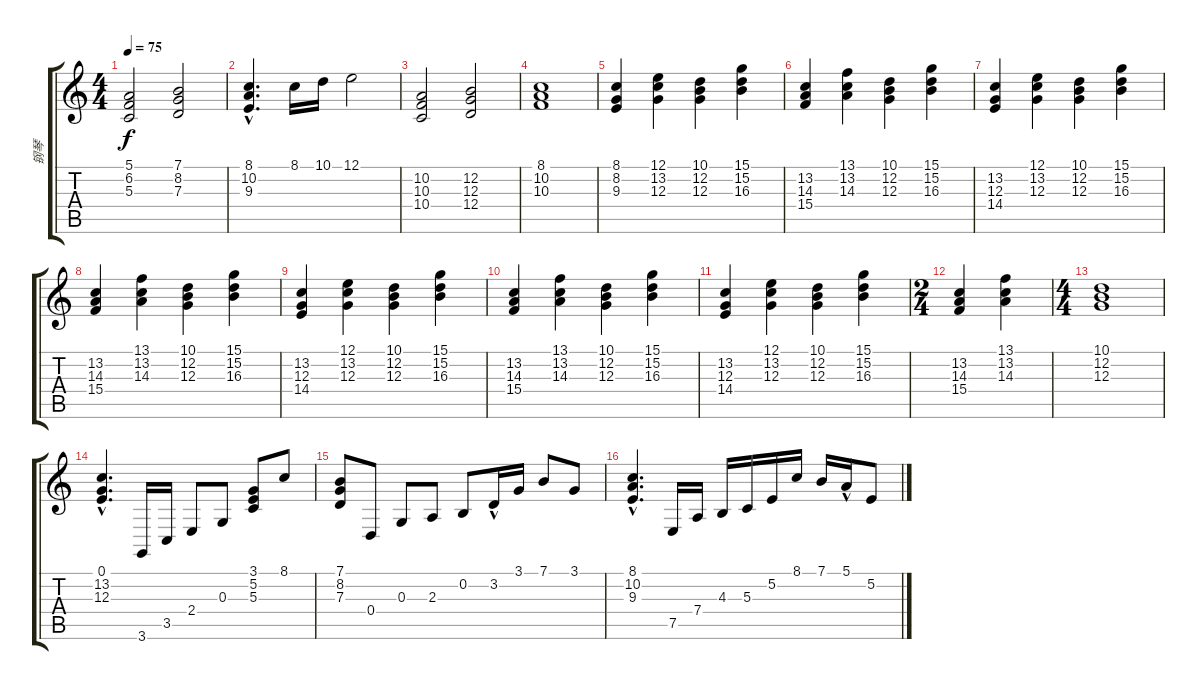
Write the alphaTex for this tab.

\track ("钢琴" "钢琴") {instrument brightacousticpiano}
\staff {score tabs}
\tuning (E4 B3 G3 D3 A2 E2) {hide}
\ts (4 4)
\tempo 75
\clef g2
\ks c
(5.1 6.2 5.3).2{dy f} (7.1 8.2 7.3).2 |
(8.1{hac} 10.2{hac} 9.3{hac}).4{d} 8.1.16 10.1.16 12.1.2 |
(10.2 10.3 10.4).2 (12.2 12.3 12.4).2 |
(8.1 10.2 10.3).1 |
(8.1 8.2 9.3).4 (12.1 13.2 12.3).4 (10.1 12.2 12.3).4 (15.1 15.2 16.3).4 |
(13.2 14.3 15.4).4 (13.1 13.2 14.3).4 (10.1 12.2 12.3).4 (15.1 15.2 16.3).4 |
(13.2 12.3 14.4).4 (12.1 13.2 12.3).4 (10.1 12.2 12.3).4 (15.1 15.2 16.3).4 |
(13.2 14.3 15.4).4 (13.1 13.2 14.3).4 (10.1 12.2 12.3).4 (15.1 15.2 16.3).4 |
(13.2 12.3 14.4).4 (12.1 13.2 12.3).4 (10.1 12.2 12.3).4 (15.1 15.2 16.3).4 |
(13.2 14.3 15.4).4 (13.1 13.2 14.3).4 (10.1 12.2 12.3).4 (15.1 15.2 16.3).4 |
(13.2 12.3 14.4).4 (12.1 13.2 12.3).4 (10.1 12.2 12.3).4 (15.1 15.2 16.3).4 |
\ts (2 4)
(13.2 14.3 15.4).4 (13.1 13.2 14.3).4 |
\ts (4 4)
(10.1 12.2 12.3).1 |
(0.1{hac} 13.2{hac} 12.3{hac}).4{d} 3.6.16 3.5.16 2.4.8 0.3.8 (3.1 5.2 5.3).8 8.1.8 |
(7.1 8.2 7.3).8 0.4.8 0.3.8 2.3.8 0.2.8 3.2{hac}.16 3.1.16 7.1.8 3.1.8 |
(8.1{hac} 10.2{hac} 9.3{hac}).4{d} 7.5.16 7.4.16 4.3.16 5.3.16 5.2.16 8.1.16 7.1.16 5.1{hac}.16 5.2.8
